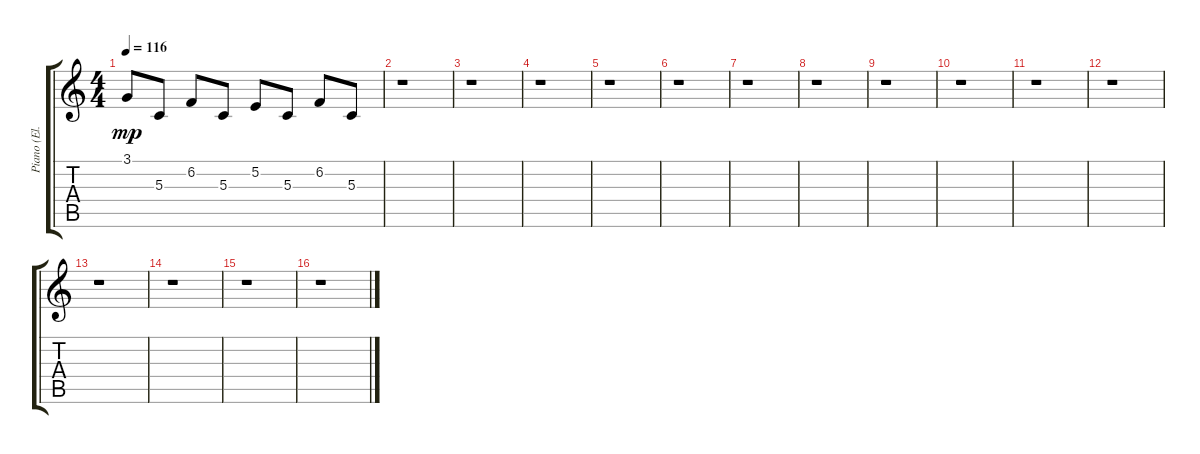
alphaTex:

\track ("Piano (El. Grand)   " "Piano (El.") {instrument electricgrandpiano}
\staff {score tabs}
\tuning (E4 B3 G3 D3 A2 E2) {hide}
\ts (4 4)
\tempo 116
\clef g2
\ks c
3.1.8{dy mp} 5.3.8 6.2.8 5.3.8 5.2.8 5.3.8 6.2.8 5.3.8 |
r.1 |
r.1 |
r.1 |
r.1 |
r.1 |
r.1 |
r.1 |
r.1 |
r.1 |
r.1 |
r.1 |
r.1 |
r.1 |
r.1 |
r.1
